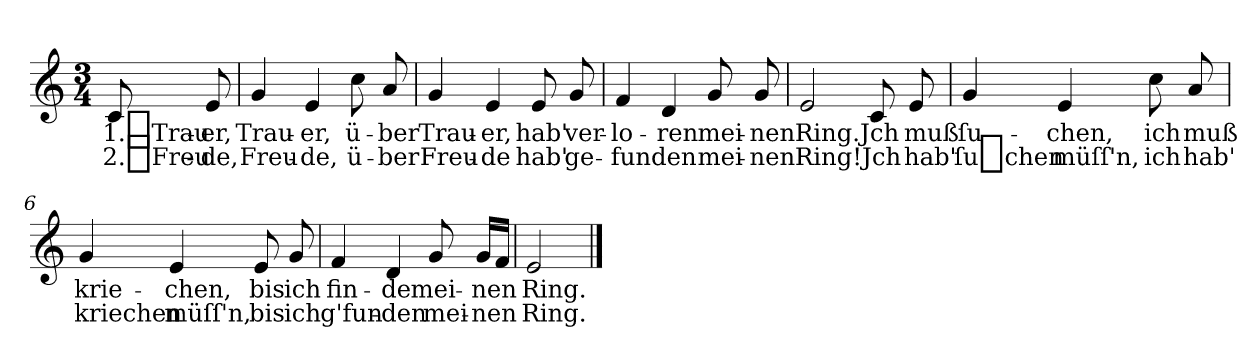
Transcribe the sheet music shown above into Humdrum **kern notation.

**kern	**text	**text
*part1	*part1	*part1
*staff1	*staff1	*staff1
*clefG2	*	*
*k[]	*	*
*C:	*	*
*M3/4	*	*
=	=	=
8c	1._Trau-	2._Freu-
8e	-er,	-de,
=1	=1	=1
4g	Trau-	Freu-
4e	-er,	-de,
8cc	ü-	ü-
8a	-ber	-ber
=2	=2	=2
4g	Trau-	Freu-
4e	-er,	-de
8e	hab'	hab'
8g	ver-	ge-
=3	=3	=3
4f	-lo-	-funden
4d	-ren	.
8g	mei-	mei-
8g	-nen	-nen
=4	=4	=4
2e	Ring.	Ring!
8c	Jch	Jch
8e	muß	hab'
=5	=5	=5
4g	ſu-	ſu_chen
4e	-chen,	müſſ'n,
8cc	ich	ich
8a	muß	hab'
=6	=6	=6
4g	krie-	kriechen
4e	-chen,	müſſ'n,
8e	bis	bis
8g	ich	ich
=7	=7	=7
4f	fin-	g'fun-
4d	-de	-den
8g	mei-	mei-
16gLL	-nen	-nen
16fJJ	.	.
=8	=8	=8
2e	Ring.	Ring.
==	==	==
*-	*-	*-
